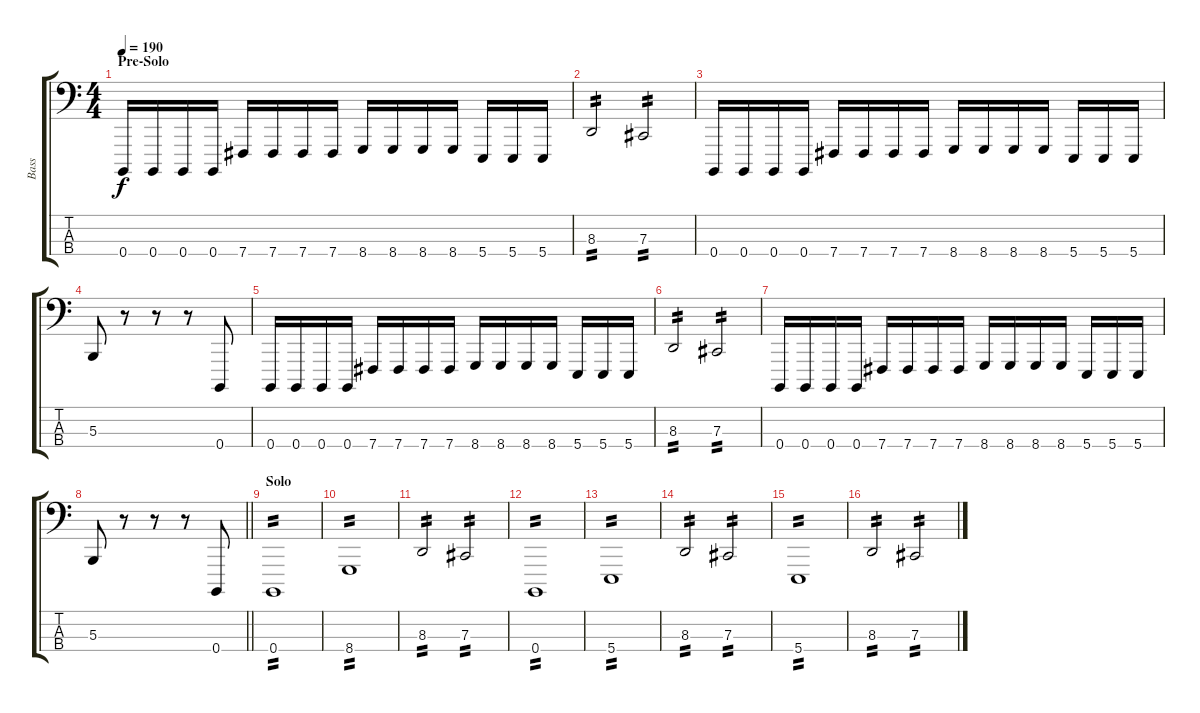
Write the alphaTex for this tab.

\track ("Bass" "Bass") {solo instrument brightacousticpiano}
\staff {score tabs}
\tuning (E2 B1 Gb1 B0) {hide}
\ts (4 4)
\section ("" "Pre-Solo")
\tempo 190
\clef f4
\ks c
0.4.16{dy f} 0.4.16 0.4.16 0.4.16 7.4.16 7.4.16 7.4.16 7.4.16 8.4.16 8.4.16 8.4.16 8.4.16 5.4.16 5.4.16 5.4.16 |
8.3.2{tp 2} 7.3.2{tp 2} |
0.4.16 0.4.16 0.4.16 0.4.16 7.4.16 7.4.16 7.4.16 7.4.16 8.4.16 8.4.16 8.4.16 8.4.16 5.4.16 5.4.16 5.4.16 |
5.3.8 r.8 r.8 r.8 0.4.8 |
0.4.16 0.4.16 0.4.16 0.4.16 7.4.16 7.4.16 7.4.16 7.4.16 8.4.16 8.4.16 8.4.16 8.4.16 5.4.16 5.4.16 5.4.16 |
8.3.2{tp 2} 7.3.2{tp 2} |
0.4.16 0.4.16 0.4.16 0.4.16 7.4.16 7.4.16 7.4.16 7.4.16 8.4.16 8.4.16 8.4.16 8.4.16 5.4.16 5.4.16 5.4.16 |
\barLineRight lightlight
5.3.8 r.8 r.8 r.8 0.4.8 |
\section ("" "Solo")
0.4.1{tp 2} |
8.4.1{tp 2} |
8.3.2{tp 2} 7.3.2{tp 2} |
0.4.1{tp 2} |
5.4.1{tp 2} |
8.3.2{tp 2} 7.3.2{tp 2} |
5.4.1{tp 2} |
8.3.2{tp 2} 7.3.2{tp 2}
